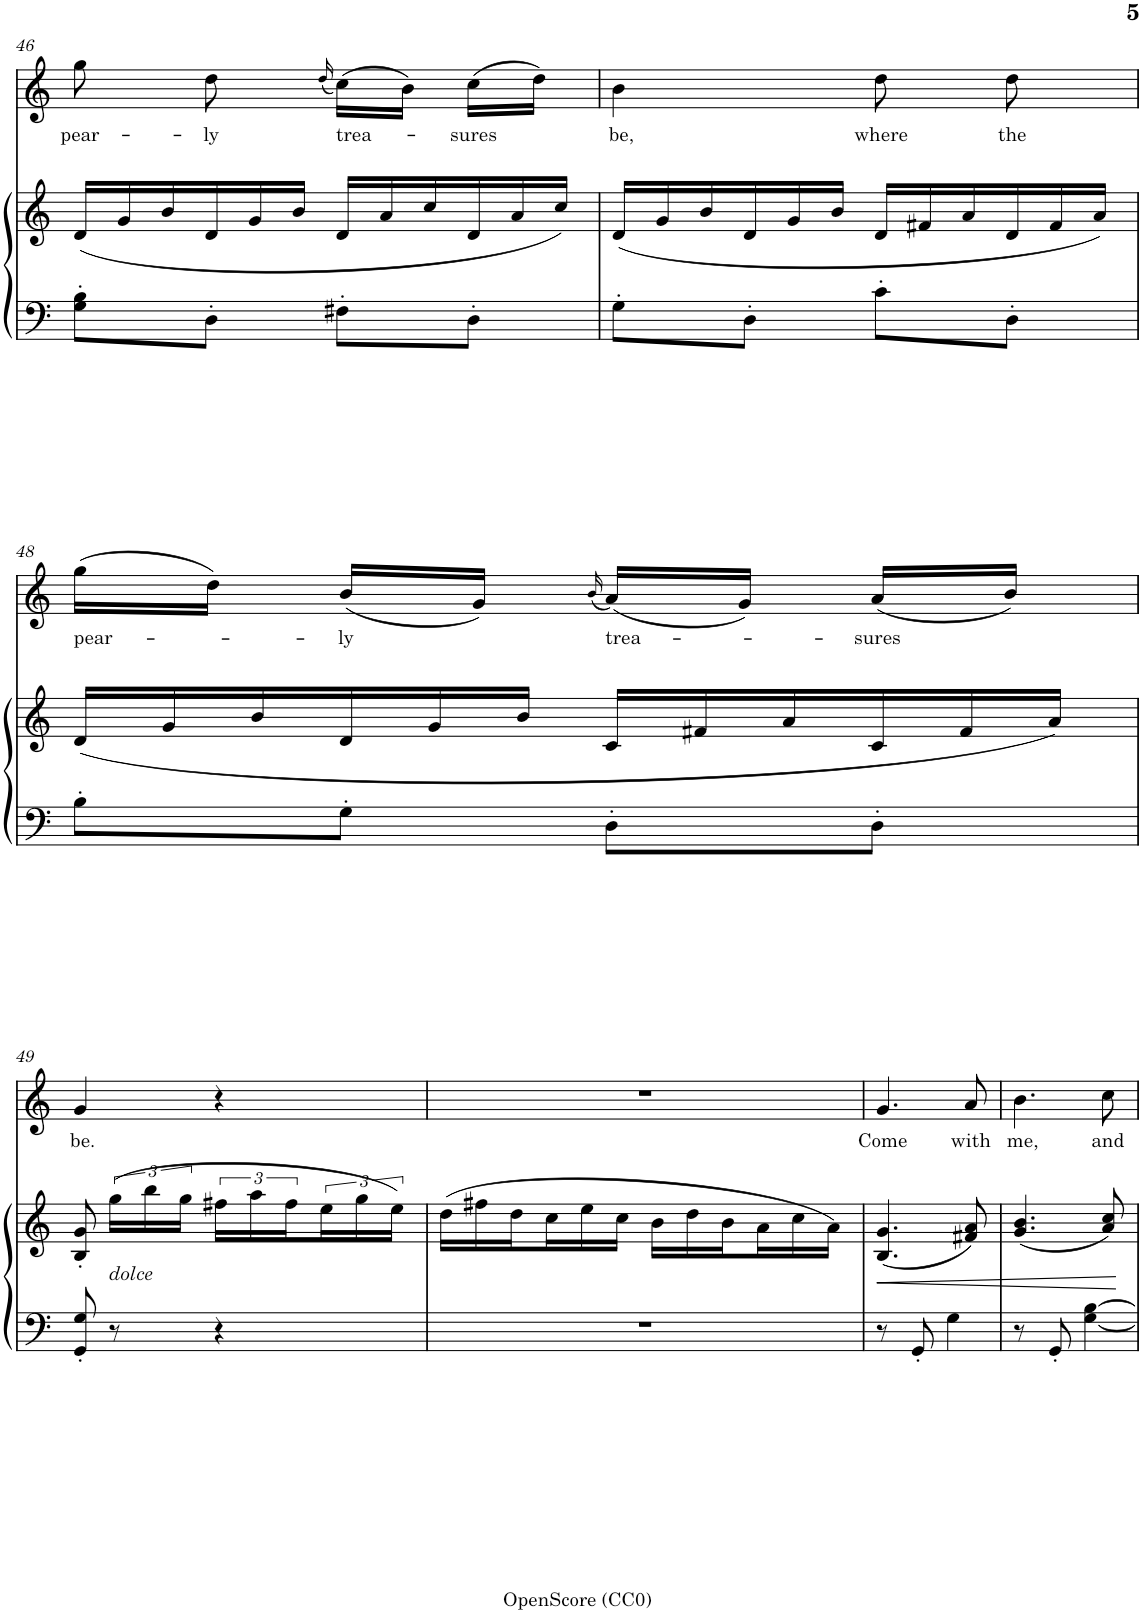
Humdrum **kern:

**kern	**kern	**kern	**text
*part2	*part2	*part1	*part1
*staff3	*staff2	*staff1	*staff1
*I"Piano	*	*I"Voice	*
*I'Pno	*	*	*
!!LO:PB:g=z
*clefF4	*clefG2	*clefG2	*
*k[]	*k[]	*k[]	*
*M2/4	*M2/4	*M2/4	*
*	*Xbrackettup	*	*
=46	=46	=46	=46
!	!	!	!LO:LY:b
8G\' 8B\'L	(24d/LL	8gg\	pear-
.	24g/	.	.
.	24b/	.	.
!	!	!	!LO:LY:b
8D'\J	24d/	8dd\	-ly
.	24g/	.	.
.	24b/JJ	.	.
.	.	(16qdd/	.
!	!	!	!LO:LY:b
8F#X'\L	24d/LL	(16cc\LL)	trea-
.	24a/	.	.
.	.	16b\JJ)	.
.	24cc/	.	.
!	!	!	!LO:LY:b
8D'\J	24d/	(16cc\LL	-sures
.	24a/	.	.
.	.	16dd\JJ)	.
.	24cc/JJ)	.	.
=47	=47	=47	=47
!	!	!	!LO:LY:b
8G'\L	(24d/LL	4b\	be,
.	24g/	.	.
.	24b/	.	.
8D'\J	24d/	.	.
.	24g/	.	.
.	24b/JJ	.	.
!	!	!	!LO:LY:b
8c'\L	24d/LL	8dd\	where
.	24f#X/	.	.
.	24a/	.	.
!	!	!	!LO:LY:b
8D'\J	24d/	8dd\	the
.	24f#/	.	.
.	24a/JJ)	.	.
!!LO:LB:g=z
=48	=48	=48	=48
!	!	!	!LO:LY:b
8B'\L	(24d/LL	(16gg\LL	pear-
.	24g/	.	.
.	.	16dd\JJ)	.
.	24b/	.	.
!	!	!	!LO:LY:b
8G'\J	24d/	(16b/LL	-ly
.	24g/	.	.
.	.	16g/JJ)	.
.	24b/JJ	.	.
.	.	(16qb/	.
!	!	!	!LO:LY:b
8D'\L	24c/LL	(16a/LL)	trea-
.	24f#X/	.	.
.	.	16g/JJ)	.
.	24a/	.	.
!	!	!	!LO:LY:b
8D'\J	24c/	(16a/LL	-sures
.	24f#/	.	.
.	.	16b/JJ)	.
.	24a/JJ)	.	.
!!LO:LB:g=z
=49	=49	=49	=49
*	*^	*	*
!	!	!	!	!LO:LY:b
8GG/' 8G/'	8B/' 8g/'	8ryy	4g/	be.
*	*brackettup	*	*	*
!	!LO:TX:b:i:t=dolce	!	!	!
8r	(24gg\LL	8ryy	.	.
.	24bb\	.	.	.
.	24gg\JJ	.	.	.
4r	24ff#X\LL	4ryy	4r	.
.	24aa\	.	.	.
.	24ff#\	.	.	.
.	24ee\	.	.	.
.	24gg\	.	.	.
.	24ee\JJ)	.	.	.
*	*v	*v	*	*
=50	=50	=50	=50
*	*Xtuplet	*	*
2r	(24dd\LL	2r	.
.	24ff#X\	.	.
.	24dd\	.	.
.	24cc\	.	.
.	24ee\	.	.
.	24cc\JJ	.	.
.	24b\LL	.	.
.	24dd\	.	.
.	24b\	.	.
.	24a\	.	.
.	24cc\	.	.
.	24a\JJ)	.	.
=51	=51	=51	=51
!	!	!	!LO:LY:b
8r	(4.B/ 4.g/	4.g/	Come
8GG'/	.	.	.
4G\	.	.	.
!	!	!	!LO:LY:b
.	8f#X/ 8a/)	8a/	with
=52	=52	=52	=52
!	!	!	!LO:LY:b
8r	(4.g/ 4.b/	4.b\	me,
8GG'/	.	.	.
[4G\ [4B\	.	.	.
!	!	!	!LO:LY:b
.	8a/ 8cc/)	8cc\	and
=	=	=	=
*-	*-	*-	*-
